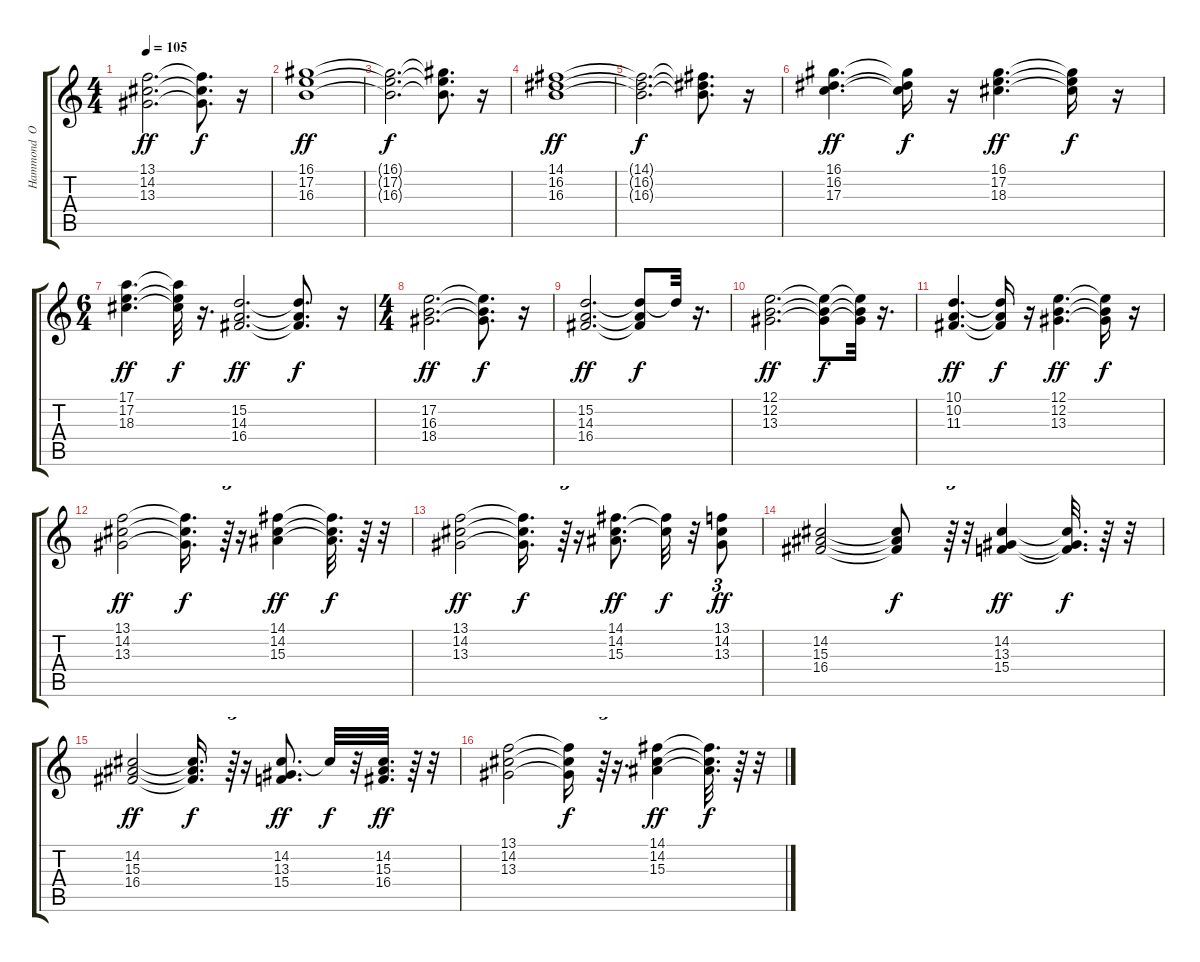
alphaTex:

\track ("Hammond  Organ" "Hammond  O") {instrument drawbarorgan}
\staff {score tabs}
\tuning (E4 B3 G3 D3 A2 E2) {hide}
\ts (4 4)
\tempo 105
\clef g2
\ks c
(13.1 14.2 13.3).2{d dy ff} (13.1{t} 14.2{t} 13.3{t}).8{d dy f} r.16 |
(16.1 17.2 16.3).1{dy ff} |
(16.1{t} 17.2{t} 16.3{t}).2{d dy f} (16.1{t} 17.2{t} 16.3{t}).8{d} r.16 |
(14.1 16.2 16.3).1{dy ff} |
(14.1{t} 16.2{t} 16.3{t}).2{d dy f} (14.1{t} 16.2{t} 16.3{t}).8{d} r.16 |
(16.1 16.2 17.3).4{d dy ff volume 8} (16.1{t} 16.2{t} 17.3{t}).16{dy f} r.16 (16.1 17.2 18.3).4{d dy ff volume 9} (16.1{t} 17.2{t} 18.3{t}).16{dy f} r.16 |
\ts (6 4)
(17.1 17.2 18.3).4{d dy ff volume 10} (17.1{t} 17.2{t} 18.3{t}).32{dy f} r.16{d} (15.2 14.3 16.4).2{d dy ff volume 11} (15.2{t} 14.3{t} 16.4{t}).8{d dy f} r.16 |
\ts (4 4)
(17.2 16.3 18.4).2{d dy ff} (17.2{t} 16.3{t} 18.4{t}).8{d dy f} r.16 |
(15.2 14.3 16.4).2{d dy ff} (15.2{t} 14.3{t} 16.4{t}).8{dy f} 15.2{t}.32 r.16{d} |
(12.1 12.2 13.3).2{d dy ff} (12.1{t} 12.2{t} 13.3{t}).8{dy f} (12.1{t} 12.2{t} 13.3{t}).32 r.16{d} |
(10.1 10.2 11.3).4{d dy ff} (10.1{t} 10.2{t} 11.3{t}).16{dy f} r.16 (12.1 12.2 13.3).4{d dy ff} (12.1{t} 12.2{t} 13.3{t}).16{dy f} r.16 |
(13.1 14.2 13.3).2{dy ff} (13.1{t} 14.2{t} 13.3{t}).16{d dy f} r.64{tu (3 2)} r.16 (14.1 14.2 15.3).4{dy ff} (14.1{t} 14.2{t} 15.3{t}).32{d dy f} r.64 r.32 |
(13.1 14.2 13.3).2{dy ff} (13.1{t} 14.2{t} 13.3{t}).16{d dy f} r.64{tu (3 2)} r.16 (14.1 14.2 15.3).8{d dy ff} (14.1{t} 14.2{t}).32{dy f} r.32 (13.1 14.2 13.3).8{tu (3 2) dy ff} |
(14.2 15.3 16.4).2 (14.2{t} 15.3{t} 16.4{t}).8{dy f} r.64{tu (3 2)} r.32 (14.2 13.3 15.4).4{dy ff} (14.2{t} 13.3{t} 15.4{t}).32{d dy f} r.64 r.32 |
(14.2 15.3 16.4).2{dy ff} (14.2{t} 15.3{t} 16.4{t}).16{d dy f} r.64{tu (3 2)} r.16 (14.2 13.3 15.4).8{d dy ff} 14.2{t}.32{dy f} r.32 (14.2 15.3 16.4).32{d dy ff} r.64 r.32 |
(13.1 14.2 13.3).2 (13.1{t} 14.2{t} 13.3{t}).16{dy f} r.64{tu (3 2)} r.16{d} (14.1 14.2 15.3).4{dy ff} (14.1{t} 14.2{t} 15.3{t}).32{d dy f} r.64 r.32
